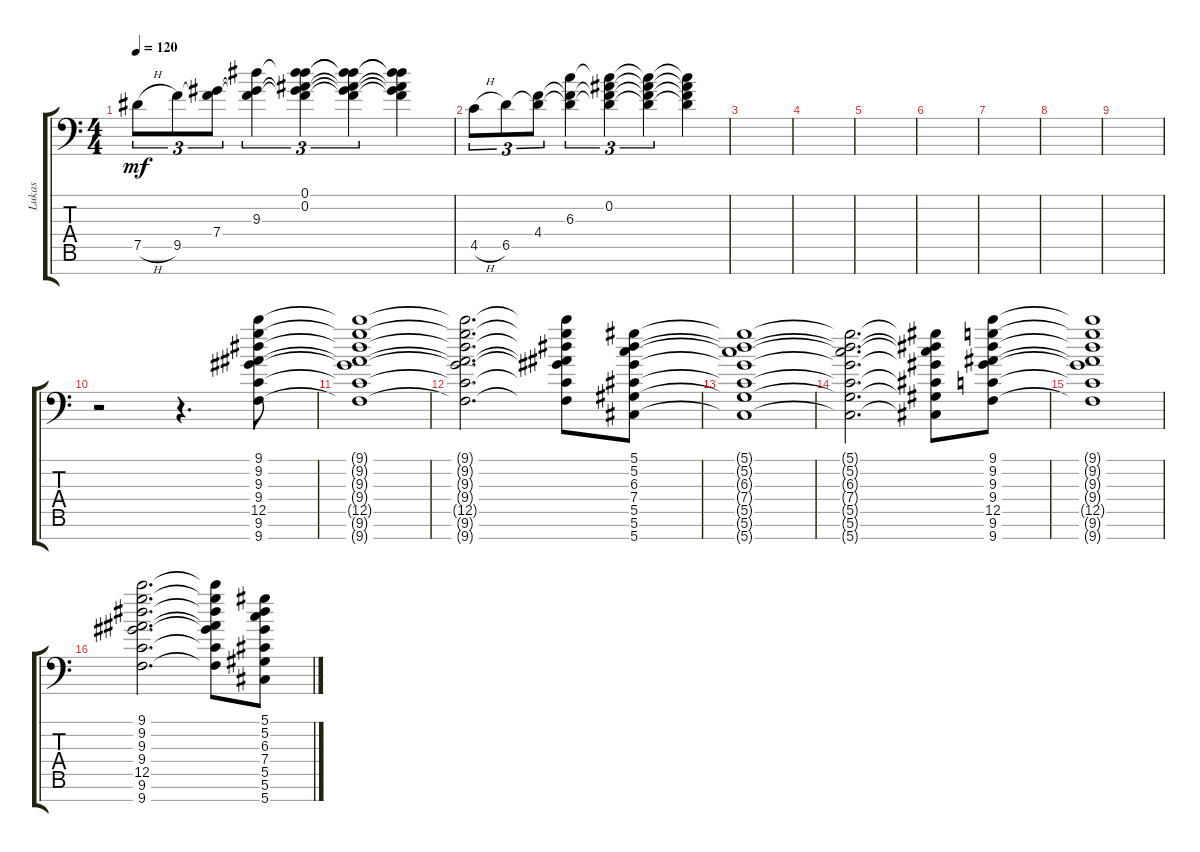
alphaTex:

\track ("Lukas" "Lukas") {instrument distortionguitar}
\staff {score tabs}
\tuning (Eb4 Bb3 Gb3 Db3 Ab2 Eb2 Ab1) {hide}
\ts (4 4)
\tempo 120
\clef f4
\ks c
7.5{h}.8{tu (3 2) dy mf} 9.5.8{tu (3 2)} (7.4 9.5{t}).8{tu (3 2)} (9.3 7.4{t} 9.5{t}).4{tu (3 2)} (0.1 0.2 9.3{t} 7.4{t} 9.5{t}).4{tu (3 2)} (0.1{t} 0.2{t} 9.3{t} 7.4{t} 9.5{t}).4{tu (3 2)} (0.1{t} 0.2{t} 9.3{t} 7.4{t} 9.5{t}).4 |
4.5{h}.8{tu (3 2)} 6.5.8{tu (3 2)} (4.4 6.5{t}).8{tu (3 2)} (6.3 4.4{t} 6.5{t}).4{tu (3 2)} (0.2 6.3{t} 4.4{t} 6.5{t}).4{tu (3 2)} (0.2{t} 6.3{t} 4.4{t} 6.5{t}).4{tu (3 2)} (0.2{t} 6.3{t} 4.4{t} 6.5{t}).4 |
|
|
|
|
|
|
|
r.2 r.4{d} (9.1 9.2 9.3 9.4 12.5 9.6 9.7).8 |
(9.1{t} 9.2{t} 9.3{t} 9.4{t} 12.5{t} 9.6{t} 9.7{t}).1 |
(9.1{t} 9.2{t} 9.3{t} 9.4{t} 12.5{t} 9.6{t} 9.7{t}).2{d} (9.1{t} 9.2{t} 9.3{t} 9.4{t} 12.5{t} 9.6{t} 9.7{t}).8 (5.1 5.2 6.3 7.4 5.5 5.6 5.7).8 |
(5.1{t} 5.2{t} 6.3{t} 7.4{t} 5.5{t} 5.6{t} 5.7{t}).1 |
(5.1{t} 5.2{t} 6.3{t} 7.4{t} 5.5{t} 5.6{t} 5.7{t}).2{d} (5.1{t} 5.2{t} 6.3{t} 7.4{t} 5.5{t} 5.6{t} 5.7{t}).8 (9.1 9.2 9.3 9.4 12.5 9.6 9.7).8 |
(9.1{t} 9.2{t} 9.3{t} 9.4{t} 12.5{t} 9.6{t} 9.7{t}).1 |
(9.1 9.2 9.3 9.4 12.5 9.6 9.7).2{d} (9.1{t} 9.2{t} 9.3{t} 9.4{t} 12.5{t} 9.6{t} 9.7{t}).8 (5.1 5.2 6.3 7.4 5.5 5.6 5.7).8
